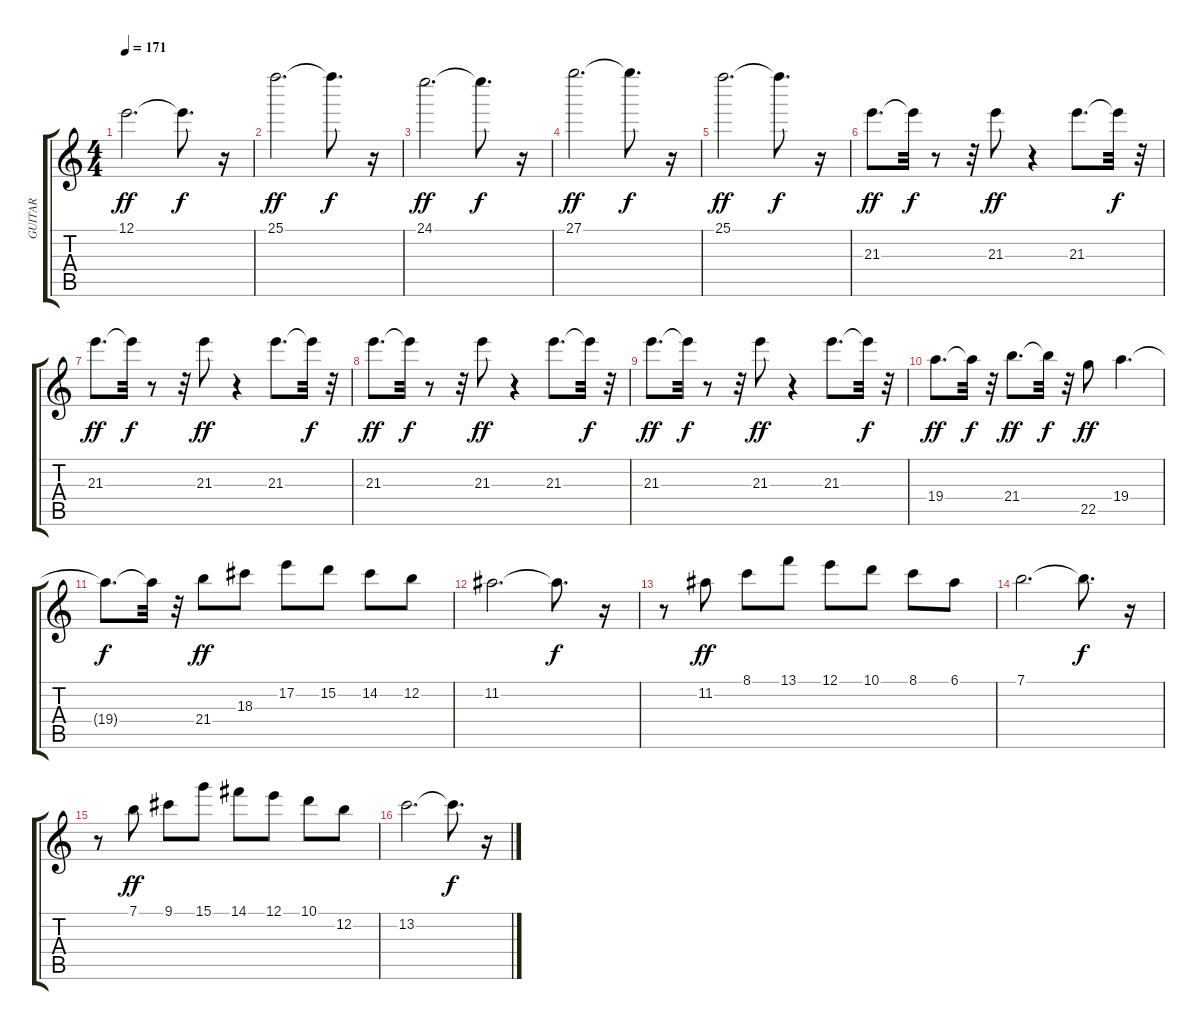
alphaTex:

\track ("GUITAR" "GUITAR") {instrument acousticguitarsteel}
\staff {score tabs}
\tuning (E4 B3 G3 D3 A2 E2) {hide}
\ts (4 4)
\tempo 171
\clef g2
\ks c
12.1.2{d dy ff} 12.1{t}.8{d dy f} r.16 |
25.1.2{d dy ff} 25.1{t}.8{d dy f} r.16 |
24.1.2{d dy ff} 24.1{t}.8{d dy f} r.16 |
27.1.2{d dy ff} 27.1{t}.8{d dy f} r.16 |
25.1.2{d dy ff} 25.1{t}.8{d dy f} r.16 |
21.3.8{d dy ff} 21.3{t}.32{dy f} r.8 r.32 21.3.8{dy ff} r.4 21.3.8{d} 21.3{t}.32{dy f} r.32 |
21.3.8{d dy ff} 21.3{t}.32{dy f} r.8 r.32 21.3.8{dy ff} r.4 21.3.8{d} 21.3{t}.32{dy f} r.32 |
21.3.8{d dy ff} 21.3{t}.32{dy f} r.8 r.32 21.3.8{dy ff} r.4 21.3.8{d} 21.3{t}.32{dy f} r.32 |
21.3.8{d dy ff} 21.3{t}.32{dy f} r.8 r.32 21.3.8{dy ff} r.4 21.3.8{d} 21.3{t}.32{dy f} r.32 |
19.4.8{d dy ff} 19.4{t}.32{dy f} r.32 21.4.8{d dy ff} 21.4{t}.32{dy f} r.32 22.5.8{dy ff} 19.4.4{d} |
19.4{t}.8{d dy f} 19.4{t}.32 r.32 21.4.8{dy ff} 18.3.8 17.2.8 15.2.8 14.2.8 12.2.8 |
11.2.2{d} 11.2{t}.8{d dy f} r.16 |
r.8 11.2.8{dy ff} 8.1.8 13.1.8 12.1.8 10.1.8 8.1.8 6.1.8 |
7.1.2{d} 7.1{t}.8{d dy f} r.16 |
r.8 7.1.8{dy ff} 9.1.8 15.1.8 14.1.8 12.1.8 10.1.8 12.2.8 |
13.2.2{d} 13.2{t}.8{d dy f} r.16
